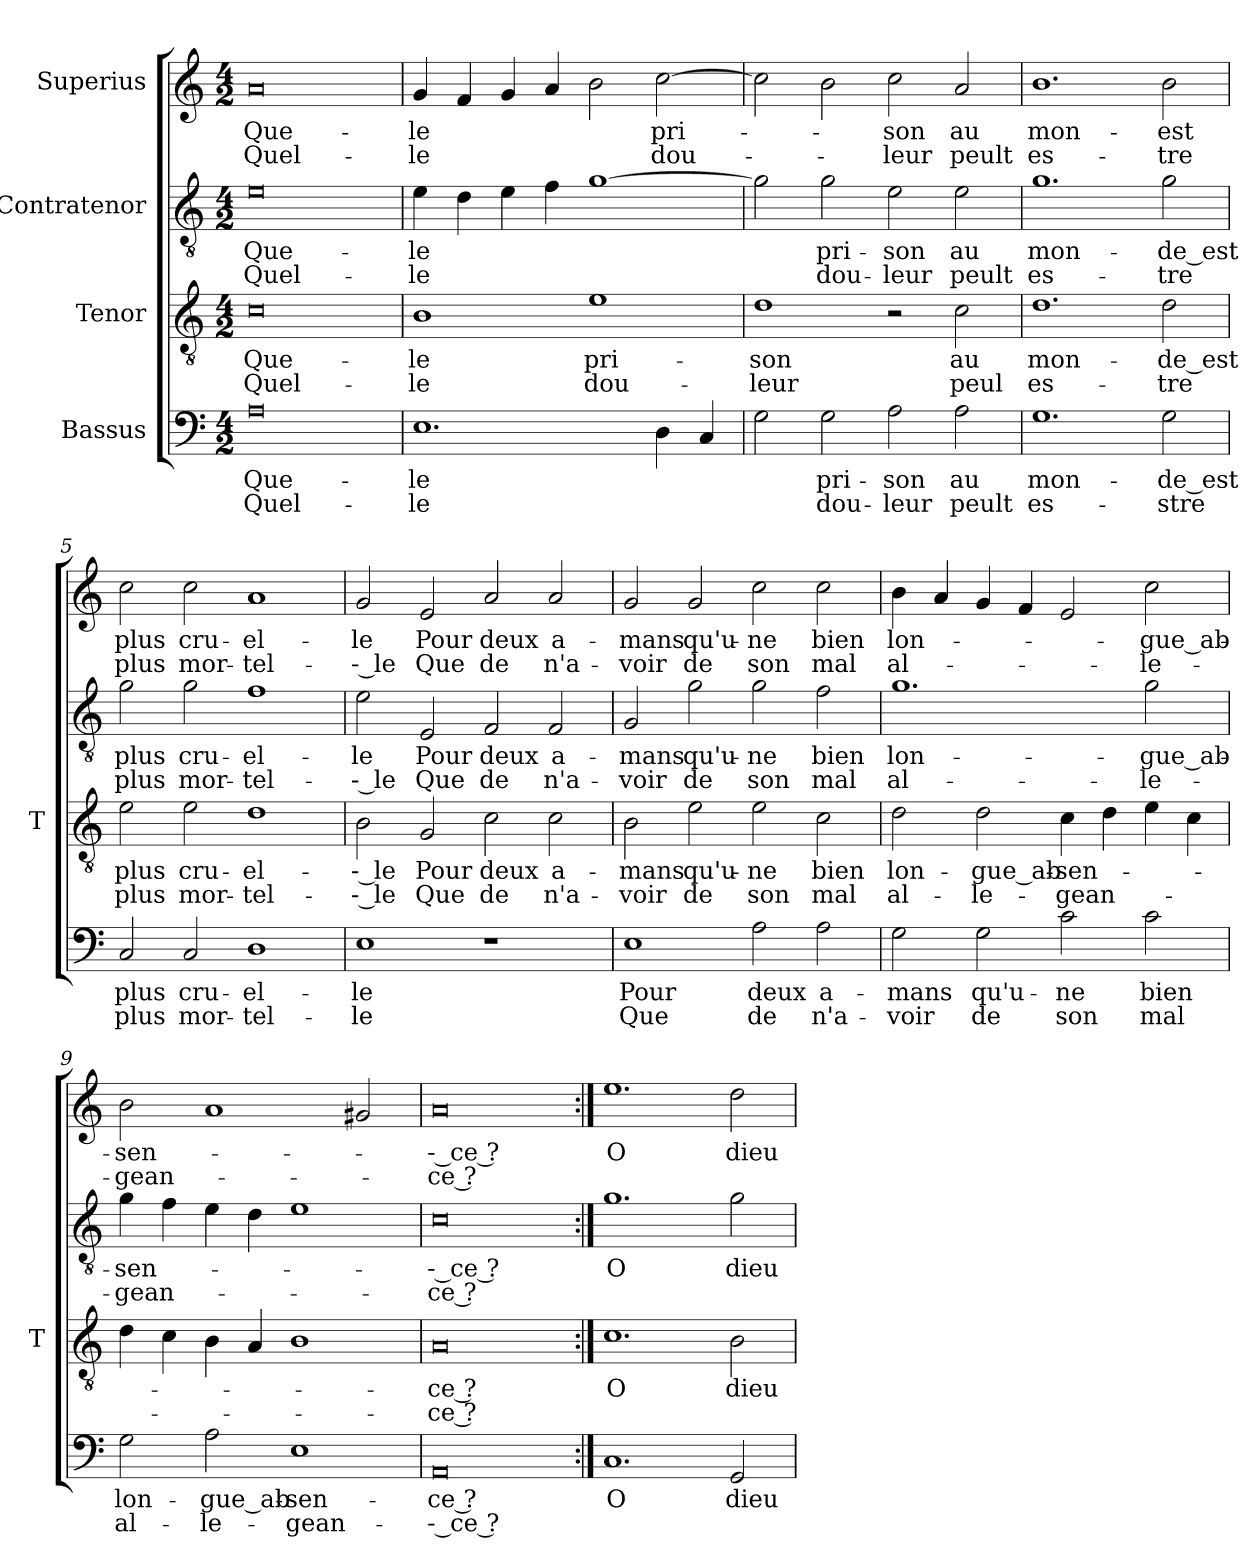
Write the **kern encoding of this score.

**kern	**text	**text	**kern	**text	**text	**kern	**text	**text	**kern	**text	**text
*part4	*part4	*part4	*part3	*part3	*part3	*part2	*part2	*part2	*part1	*part1	*part1
*staff4	*staff4	*staff4	*staff3	*staff3	*staff3	*staff2	*staff2	*staff2	*staff1	*staff1	*staff1
*I"Bassus	*	*	*I"Tenor	*	*	*I"Contratenor	*	*	*I"Superius	*	*
*	*	*	*I'T	*	*	*	*	*	*	*	*
*clefF4	*	*	*clefGv2	*	*	*clefGv2	*	*	*clefG2	*	*
*k[]	*	*	*k[]	*	*	*k[]	*	*	*k[]	*	*
*M4/2	*	*	*M4/2	*	*	*M4/2	*	*	*M4/2	*	*
=1	=1	=1	=1	=1	=1	=1	=1	=1	=1	=1	=1
0A	Que-	Quel-	0c	Que-	Quel-	0e	Que-	Quel-	0a	Que-	Quel-
=2	=2	=2	=2	=2	=2	=2	=2	=2	=2	=2	=2
1.E	-le	-le	1B	-le	-le	4e	-le	-le	4g	-le	-le
.	.	.	.	.	.	4d	.	.	4f	.	.
.	.	.	.	.	.	4e	.	.	4g	.	.
.	.	.	.	.	.	4f	.	.	4a	.	.
.	.	.	1e	pri-	dou-	[1g	.	.	2b	.	.
4D	.	.	.	.	.	.	.	.	[2cc	pri-	dou-
4C	.	.	.	.	.	.	.	.	.	.	.
=3	=3	=3	=3	=3	=3	=3	=3	=3	=3	=3	=3
2G	.	.	1d	-son	-leur	2g]	.	.	2cc]	.	.
2G	pri-	dou-	.	.	.	2g	pri-	dou-	2b	.	.
2A	-son	-leur	2r	.	.	2e	-son	-leur	2cc	-son	-leur
2A	-au	-peult	2c	-au	-peul	2e	-au	-peult	2a	-au	-peult
=4	=4	=4	=4	=4	=4	=4	=4	=4	=4	=4	=4
1.G	mon-	es-	1.d	mon-	es-	1.g	mon-	es-	1.b	mon-	es-
2G	-de_est	-stre	2d	-de_est	-tre	2g	-de_est	-tre	2b	-est	-tre
=5	=5	=5	=5	=5	=5	=5	=5	=5	=5	=5	=5
2C	-plus	-plus	2e	-plus	-plus	2g	-plus	-plus	2cc	-plus	-plus
2C	cru-	mor-	2e	cru-	mor-	2g	cru-	mor-	2cc	cru-	mor-
1D	el-	tel-	1d	el-	tel-	1f	el-	tel-	1a	el-	tel-
=6	=6	=6	=6	=6	=6	=6	=6	=6	=6	=6	=6
1E	-le	-le	2B	-- le	-- le	2e	-le	-- le	2g	-le	-- le
.	.	.	2G	-Pour	-Que	2E	-Pour	-Que	2e	-Pour	-Que
1r	.	.	2c	-deux	-de	2F	-deux	-de	2a	-deux	-de
.	.	.	2c	a-	n'a-	2F	a-	n'a-	2a	a-	n'a-
=7	=7	=7	=7	=7	=7	=7	=7	=7	=7	=7	=7
1E	-Pour	-Que	2B	-mans	-voir	2G	-mans	-voir	2g	-mans	-voir
.	.	.	2e	qu'u-	-de	2g	qu'u-	-de	2g	qu'u-	-de
2A	-deux	-de	2e	-ne	-son	2g	-ne	-son	2cc	-ne	-son
2A	a-	n'a-	2c	-bien	-mal	2f	-bien	-mal	2cc	-bien	-mal
=8	=8	=8	=8	=8	=8	=8	=8	=8	=8	=8	=8
2G	-mans	-voir	2d	lon-	al-	1.g	lon-	al-	4b	lon-	al-
.	.	.	.	.	.	.	.	.	4a	.	.
2G	qu'u-	-de	2d	gue_ab-	le-	.	.	.	4g	.	.
.	.	.	.	.	.	.	.	.	4f	.	.
2c	-ne	-son	4c	sen-	gean-	.	.	.	2e	.	.
.	.	.	4d	.	.	.	.	.	.	.	.
2c	-bien	-mal	4e	.	.	2g	gue_ab-	le-	2cc	gue_ab-	le-
.	.	.	4c	.	.	.	.	.	.	.	.
=9	=9	=9	=9	=9	=9	=9	=9	=9	=9	=9	=9
2G	lon-	al-	4d	.	.	4g	sen-	gean-	2b	sen-	gean-
.	.	.	4c	.	.	4f	.	.	.	.	.
2A	gue_ab-	le-	4B	.	.	4e	.	.	1a	.	.
.	.	.	4A	.	.	4d	.	.	.	.	.
1E	sen-	gean-	1B	.	.	1e	.	.	.	.	.
.	.	.	.	.	.	.	.	.	2g#X	.	.
=10	=10	=10	=10	=10	=10	=10	=10	=10	=10	=10	=10
0AA	-ce ?	-- ce ?	0A	-ce ?	-ce ?	0c	-- ce ?	-ce ?	0a	-- ce ?	-ce ?
=11:|!	=11:|!	=11:|!	=11:|!	=11:|!	=11:|!	=11:|!	=11:|!	=11:|!	=11:|!	=11:|!	=11:|!
1.C	-O	.	1.c	-O	.	1.g	-O	.	1.ee	-O	.
2GG	-dieu	.	2B	-dieu	.	2g	-dieu	.	2dd	-dieu	.
=	=	=	=	=	=	=	=	=	=	=	=
*-	*-	*-	*-	*-	*-	*-	*-	*-	*-	*-	*-
